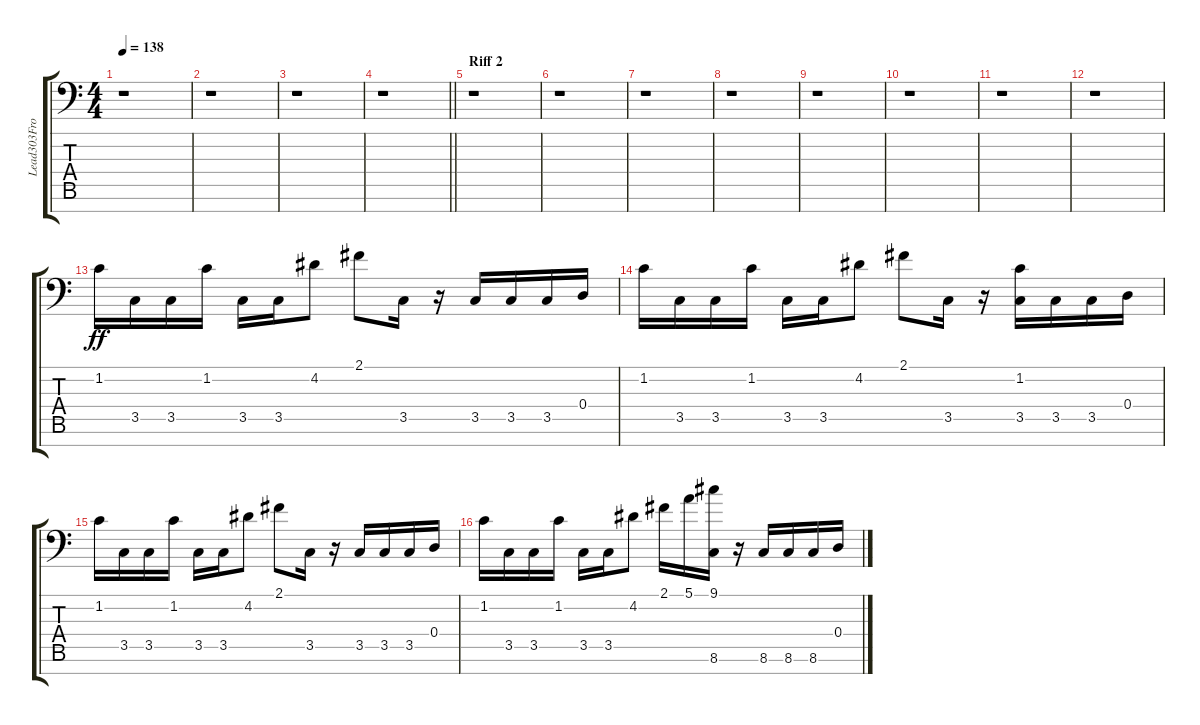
\track ("Lead303Frog" "Lead303Fro") {instrument lead8bassandlead}
\staff {score tabs}
\tuning (E4 B3 G3 D3 A2 E2 C-1) {hide}
\ts (4 4)
\tempo 138
\clef f4
\ks c
r.1{dy ff} |
r.1 |
r.1 |
\barLineRight lightlight
r.1 |
\section ("" "Riff 2")
r.1 |
r.1 |
r.1 |
r.1 |
r.1 |
r.1 |
r.1 |
r.1 |
1.2.16 3.5.16 3.5.16 1.2.16 3.5.16 3.5.16 4.2.8 2.1.8 3.5.16 r.16 3.5.16 3.5.16 3.5.16 0.4.16 |
1.2.16 3.5.16 3.5.16 1.2.16 3.5.16 3.5.16 4.2.8 2.1.8 3.5.16 r.16 (1.2 3.5).16 3.5.16 3.5.16 0.4.16 |
1.2.16 3.5.16 3.5.16 1.2.16 3.5.16 3.5.16 4.2.8 2.1.8 3.5.16 r.16 3.5.16 3.5.16 3.5.16 0.4.16 |
1.2.16 3.5.16 3.5.16 1.2.16 3.5.16 3.5.16 4.2.8 2.1.16 5.1.16 (9.1 8.6).16 r.16 8.6.16 8.6.16 8.6.16 0.4.16
